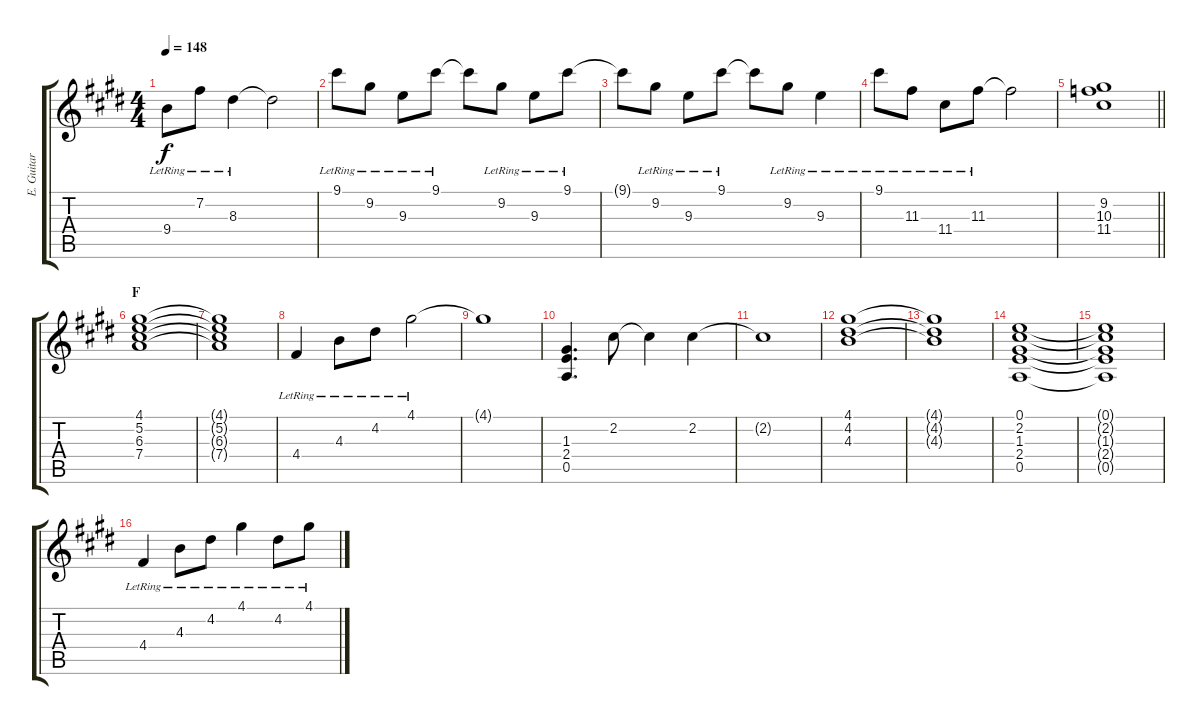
\track ("E. Guitar II" "E. Guitar ") {instrument electricguitarclean}
\staff {score tabs}
\tuning (E4 B3 G3 D3 A2 E2) {hide}
\ts (4 4)
\tempo 148
\clef g2
\ks e
9.4{lr}.8{dy f} 7.2{lr}.8 8.3{lr}.4 8.3{t}.2 |
9.1{lr}.8 9.2{lr}.8 9.3{lr}.8 9.1{lr}.8 9.1{t}.8 9.2{lr}.8 9.3{lr}.8 9.1{lr}.8 |
9.1{t}.8 9.2{lr}.8 9.3{lr}.8 9.1{lr}.8 9.1{t}.8 9.2{lr}.8 9.3{lr}.4 |
9.1{lr}.8 11.3{lr}.8 11.4{lr}.8 11.3{lr}.8 11.3{t}.2 |
\barLineRight lightlight
(9.2 10.3 11.4).1 |
\section ("" "F")
(4.1 5.2 6.3 7.4).1 |
(4.1{t} 5.2{t} 6.3{t} 7.4{t}).1 |
4.4{lr}.4 4.3{lr}.8 4.2{lr}.8 4.1{lr}.2 |
4.1{t}.1 |
(1.3 2.4 0.5).4{d} 2.2.8 2.2{t}.4 2.2.4 |
2.2{t}.1 |
(4.1 4.2 4.3).1 |
(4.1{t} 4.2{t} 4.3{t}).1 |
(0.1 2.2 1.3 2.4 0.5).1 |
(0.1{t} 2.2{t} 1.3{t} 2.4{t} 0.5{t}).1 |
4.4{lr}.4 4.3{lr}.8 4.2{lr}.8 4.1{lr}.4 4.2{lr}.8 4.1{lr}.8
